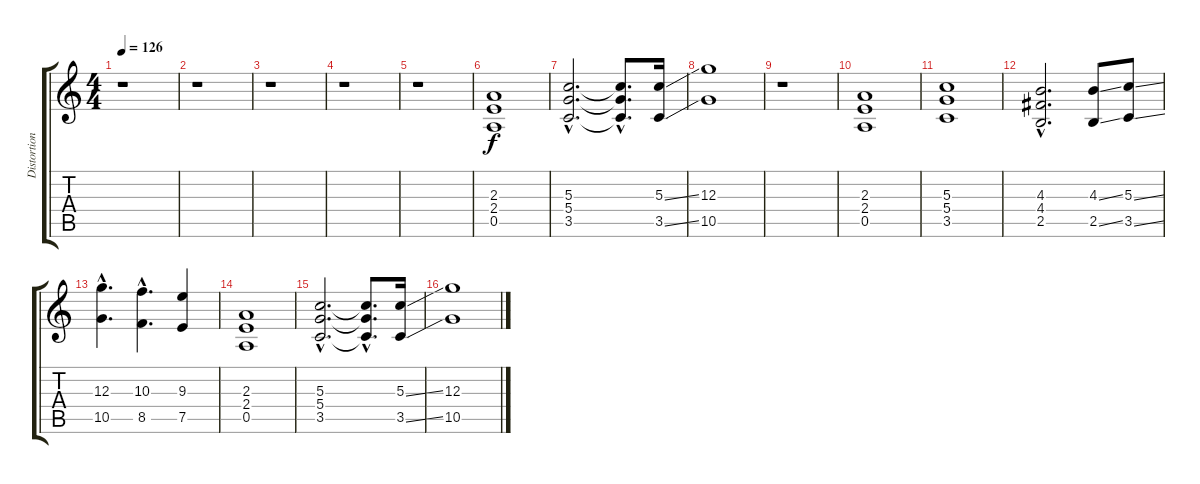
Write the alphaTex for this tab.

\track ("Distortion Guitar" "Distortion") {instrument distortionguitar}
\staff {score tabs}
\tuning (E4 B3 G3 D3 A2 E2) {hide}
\ts (4 4)
\tempo 126
\clef g2
\ks c
r.1{dy f} |
r.1 |
r.1 |
r.1 |
r.1 |
(2.3 2.4 0.5).1 |
(5.3{hac} 5.4{hac} 3.5{hac}).2{d} (5.3{hac t} 5.4{hac t} 3.5{hac t}).8{d} (5.3{ss} 3.5{ss}).16 |
(12.3 10.5).1 |
r.1 |
(2.3 2.4 0.5).1 |
(5.3 5.4 3.5).1 |
(4.3{hac} 4.4{hac} 2.5{hac}).2{d} (4.3{ss} 2.5{ss}).8 (5.3{ss} 3.5{ss}).8 |
(12.3{hac} 10.5{hac}).4{d} (10.3{hac} 8.5{hac}).4{d} (9.3 7.5).4 |
(2.3 2.4 0.5).1 |
(5.3{hac} 5.4{hac} 3.5{hac}).2{d} (5.3{hac t} 5.4{hac t} 3.5{hac t}).8{d} (5.3{ss} 3.5{ss}).16 |
(12.3 10.5).1
